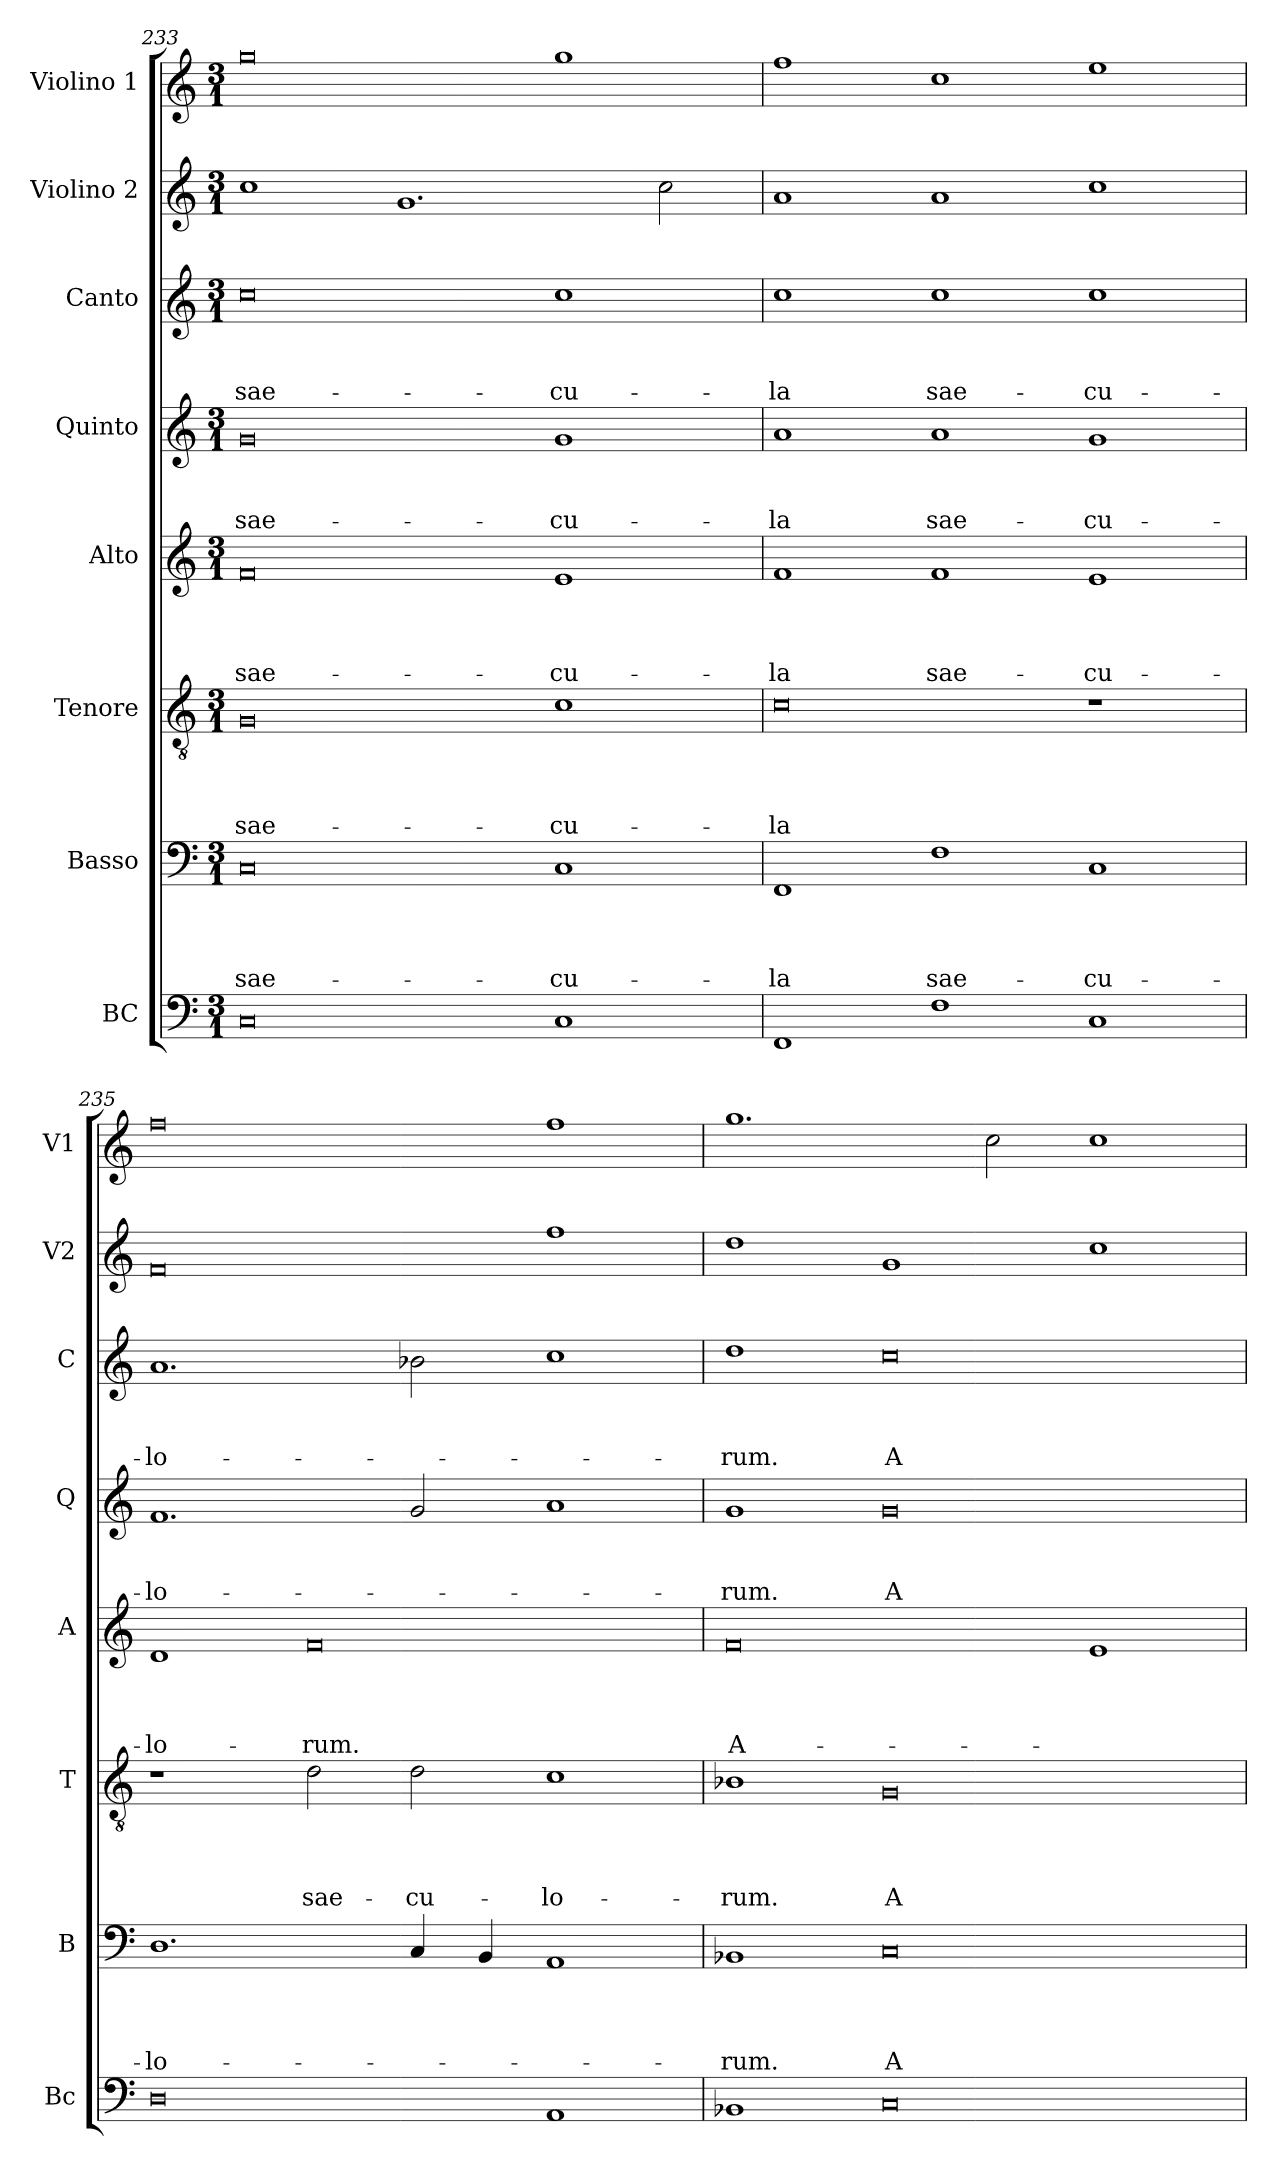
**kern	**kern	**text	**text	**text	**text	**kern	**text	**text	**text	**text	**kern	**text	**text	**text	**text	**kern	**text	**text	**text	**kern	**text	**text	**text	**kern	**kern
*part8	*part7	*part7	*part7	*part7	*part7	*part6	*part6	*part6	*part6	*part6	*part5	*part5	*part5	*part5	*part5	*part4	*part4	*part4	*part4	*part3	*part3	*part3	*part3	*part2	*part1
*staff8	*staff7	*staff7	*staff7	*staff7	*staff7	*staff6	*staff6	*staff6	*staff6	*staff6	*staff5	*staff5	*staff5	*staff5	*staff5	*staff4	*staff4	*staff4	*staff4	*staff3	*staff3	*staff3	*staff3	*staff2	*staff1
*I"BC	*I"Basso	*	*	*	*	*I"Tenore	*	*	*	*	*I"Alto	*	*	*	*	*I"Quinto	*	*	*	*I"Canto	*	*	*	*I"Violino 2	*I"Violino 1
*I'Bc	*I'B	*	*	*	*	*I'T	*	*	*	*	*I'A	*	*	*	*	*I'Q	*	*	*	*I'C	*	*	*	*I'V2	*I'V1
*clefF4	*clefF4	*	*	*	*	*clefGv2	*	*	*	*	*clefG2	*	*	*	*	*clefG2	*	*	*	*clefG2	*	*	*	*clefG2	*clefG2
*k[]	*k[]	*	*	*	*	*k[]	*	*	*	*	*k[]	*	*	*	*	*k[]	*	*	*	*k[]	*	*	*	*k[]	*k[]
*C:	*C:	*	*	*	*	*C:	*	*	*	*	*C:	*	*	*	*	*C:	*	*	*	*C:	*	*	*	*C:	*C:
*M3/1	*M3/1	*	*	*	*	*M3/1	*	*	*	*	*M3/1	*	*	*	*	*M3/1	*	*	*	*M3/1	*	*	*	*M3/1	*M3/1
=233	=233	=233	=233	=233	=233	=233	=233	=233	=233	=233	=233	=233	=233	=233	=233	=233	=233	=233	=233	=233	=233	=233	=233	=233	=233
!	!	!	!	!	!LO:LY:b	!	!	!	!	!LO:LY:b	!	!	!	!	!LO:LY:b	!	!	!	!LO:LY:b	!	!	!	!LO:LY:b	!	!
0C	0C	.	.	.	sae-	0G	.	.	.	sae-	0f	.	.	.	sae-	0g	.	.	sae-	0cc	.	.	sae-	1cc	0gg
.	.	.	.	.	.	.	.	.	.	.	.	.	.	.	.	.	.	.	.	.	.	.	.	1.g	.
!	!	!	!	!	!LO:LY:b	!	!	!	!	!LO:LY:b	!	!	!	!	!LO:LY:b	!	!	!	!LO:LY:b	!	!	!	!LO:LY:b	!	!
1C	1C	.	.	.	-cu-	1c	.	.	.	-cu-	1e	.	.	.	-cu-	1g	.	.	-cu-	1cc	.	.	-cu-	.	1gg
.	.	.	.	.	.	.	.	.	.	.	.	.	.	.	.	.	.	.	.	.	.	.	.	2cc\	.
!!LO:PB:g=z
=234	=234	=234	=234	=234	=234	=234	=234	=234	=234	=234	=234	=234	=234	=234	=234	=234	=234	=234	=234	=234	=234	=234	=234	=234	=234
!	!	!	!	!	!LO:LY:b	!	!	!	!	!LO:LY:b	!	!	!	!	!LO:LY:b	!	!	!	!LO:LY:b	!	!	!	!LO:LY:b	!	!
1FF	1FF	.	.	.	-la	0c	.	.	.	-la	1f	.	.	.	-la	1a	.	.	-la	1cc	.	.	-la	1a	1ff
!	!	!	!	!	!LO:LY:b	!	!	!	!	!	!	!	!	!	!LO:LY:b	!	!	!	!LO:LY:b	!	!	!	!LO:LY:b	!	!
1F	1F	.	.	.	sae-	.	.	.	.	.	1f	.	.	.	sae-	1a	.	.	sae-	1cc	.	.	sae-	1a	1cc
!	!	!	!	!	!LO:LY:b	!	!	!	!	!	!	!	!	!	!LO:LY:b	!	!	!	!LO:LY:b	!	!	!	!LO:LY:b	!	!
1C	1C	.	.	.	-cu-	1r	.	.	.	.	1e	.	.	.	-cu-	1g	.	.	-cu-	1cc	.	.	-cu-	1cc	1ee
=235	=235	=235	=235	=235	=235	=235	=235	=235	=235	=235	=235	=235	=235	=235	=235	=235	=235	=235	=235	=235	=235	=235	=235	=235	=235
!	!	!	!	!	!LO:LY:b	!	!	!	!	!	!	!	!	!	!LO:LY:b	!	!	!	!LO:LY:b	!	!	!	!LO:LY:b	!	!
0D	1.D	.	.	.	-lo-	1r	.	.	.	.	1d	.	.	.	-lo-	1.f	.	.	-lo-	1.a	.	.	-lo-	0f	0ff
!	!	!	!	!	!	!	!	!	!	!LO:LY:b	!	!	!	!	!LO:LY:b	!	!	!	!	!	!	!	!	!	!
.	.	.	.	.	.	2d\	.	.	.	sae-	0f	.	.	.	-rum.	.	.	.	.	.	.	.	.	.	.
!	!	!	!	!	!	!	!	!	!	!LO:LY:b	!	!	!	!	!	!	!	!	!	!	!	!	!	!	!
.	4C/	.	.	.	.	2d\	.	.	.	-cu-	.	.	.	.	.	2g/	.	.	.	2b-X\	.	.	.	.	.
.	4BB/	.	.	.	.	.	.	.	.	.	.	.	.	.	.	.	.	.	.	.	.	.	.	.	.
!	!	!	!	!	!	!	!	!	!	!LO:LY:b	!	!	!	!	!	!	!	!	!	!	!	!	!	!	!
1AA	1AA	.	.	.	.	1c	.	.	.	-lo-	.	.	.	.	.	1a	.	.	.	1cc	.	.	.	1ff	1ff
=236	=236	=236	=236	=236	=236	=236	=236	=236	=236	=236	=236	=236	=236	=236	=236	=236	=236	=236	=236	=236	=236	=236	=236	=236	=236
!	!	!	!	!	!LO:LY:b	!	!	!	!	!LO:LY:b	!	!	!	!	!LO:LY:b	!	!	!	!LO:LY:b	!	!	!	!LO:LY:b	!	!
1BB-X	1BB-X	.	.	.	-rum.	1B-X	.	.	.	-rum.	0f	.	.	.	A-	1g	.	.	-rum.	1dd	.	.	-rum.	1dd	1.gg
!	!	!	!	!	!LO:LY:b	!	!	!	!	!LO:LY:b	!	!	!	!	!	!	!	!	!LO:LY:b	!	!	!	!LO:LY:b	!	!
0C	0C	.	.	.	A-	0G	.	.	.	A-	.	.	.	.	.	0g	.	.	A-	0cc	.	.	A-	1g	.
.	.	.	.	.	.	.	.	.	.	.	.	.	.	.	.	.	.	.	.	.	.	.	.	.	2cc\
.	.	.	.	.	.	.	.	.	.	.	1e	.	.	.	.	.	.	.	.	.	.	.	.	1cc	1cc
=	=	=	=	=	=	=	=	=	=	=	=	=	=	=	=	=	=	=	=	=	=	=	=	=	=
*-	*-	*-	*-	*-	*-	*-	*-	*-	*-	*-	*-	*-	*-	*-	*-	*-	*-	*-	*-	*-	*-	*-	*-	*-	*-
